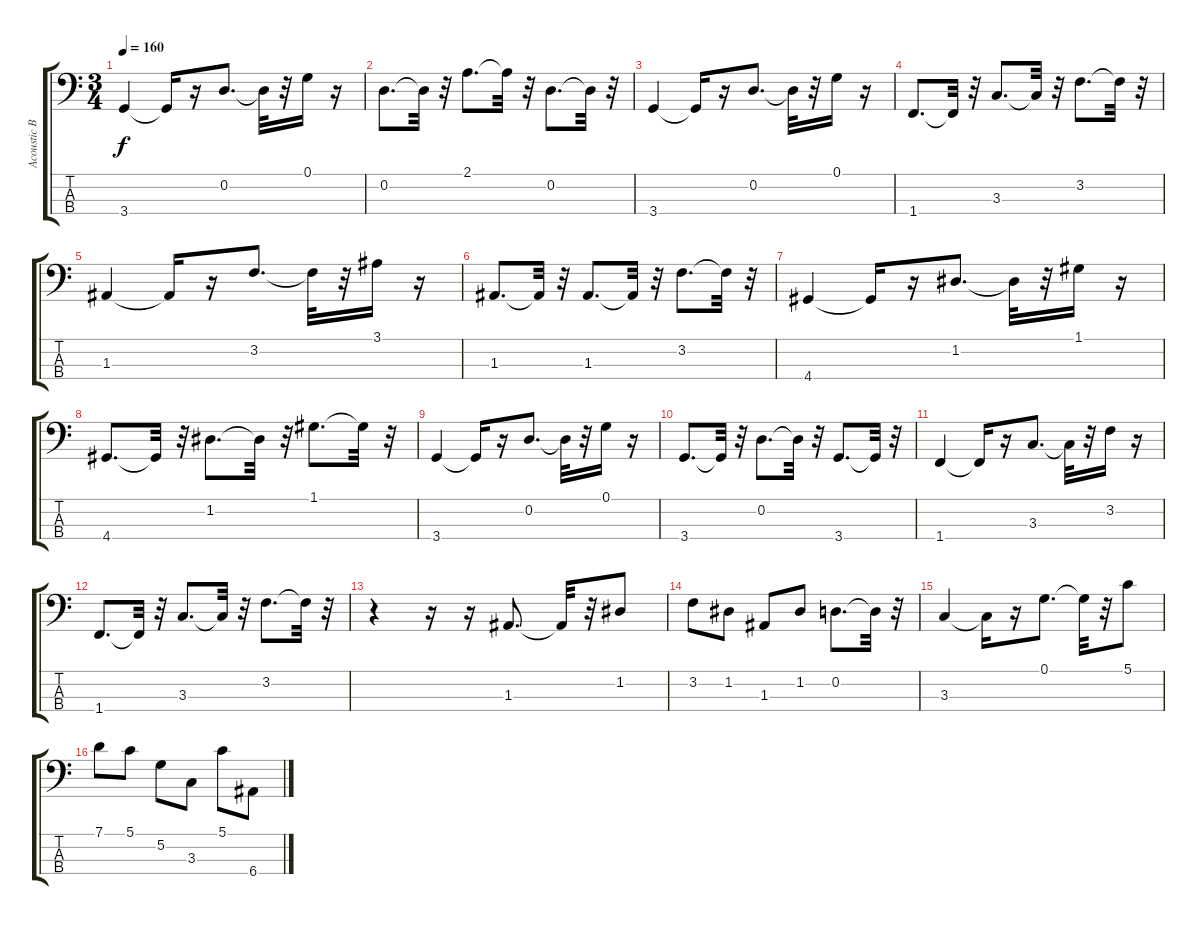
\track ("Acoustic Bass" "Acoustic B") {instrument acousticbass}
\staff {score tabs}
\tuning (G2 D2 A1 E1) {hide}
\ts (3 4)
\tempo 160
\clef f4
\ks c
3.4.4{dy f} 3.4{t}.16 r.16 0.2.8{d} 0.2{t}.32 r.32 0.1.16 r.16 |
0.2.8{d} 0.2{t}.32 r.32 2.1.8{d} 2.1{t}.32 r.32 0.2.8{d} 0.2{t}.32 r.32 |
3.4.4 3.4{t}.16 r.16 0.2.8{d} 0.2{t}.32 r.32 0.1.16 r.16 |
1.4.8{d} 1.4{t}.32 r.32 3.3.8{d} 3.3{t}.32 r.32 3.2.8{d} 3.2{t}.32 r.32 |
1.3.4 1.3{t}.16 r.16 3.2.8{d} 3.2{t}.32 r.32 3.1.16 r.16 |
1.3.8{d} 1.3{t}.32 r.32 1.3.8{d} 1.3{t}.32 r.32 3.2.8{d} 3.2{t}.32 r.32 |
4.4.4 4.4{t}.16 r.16 1.2.8{d} 1.2{t}.32 r.32 1.1.16 r.16 |
4.4.8{d} 4.4{t}.32 r.32 1.2.8{d} 1.2{t}.32 r.32 1.1.8{d} 1.1{t}.32 r.32 |
3.4.4 3.4{t}.16 r.16 0.2.8{d} 0.2{t}.32 r.32 0.1.16 r.16 |
3.4.8{d} 3.4{t}.32 r.32 0.2.8{d} 0.2{t}.32 r.32 3.4.8{d} 3.4{t}.32 r.32 |
1.4.4 1.4{t}.16 r.16 3.3.8{d} 3.3{t}.32 r.32 3.2.16 r.16 |
1.4.8{d} 1.4{t}.32 r.32 3.3.8{d} 3.3{t}.32 r.32 3.2.8{d} 3.2{t}.32 r.32 |
r.4 r.16 r.16 1.3.8{d} 1.3{t}.32 r.32 1.2.8 |
3.2.8 1.2.8 1.3.8 1.2.8 0.2.8{d} 0.2{t}.32 r.32 |
3.3.4 3.3{t}.16 r.16 0.1.8{d} 0.1{t}.32 r.32 5.1.8 |
7.1.8 5.1.8 5.2.8 3.3.8 5.1.8 6.4.8
